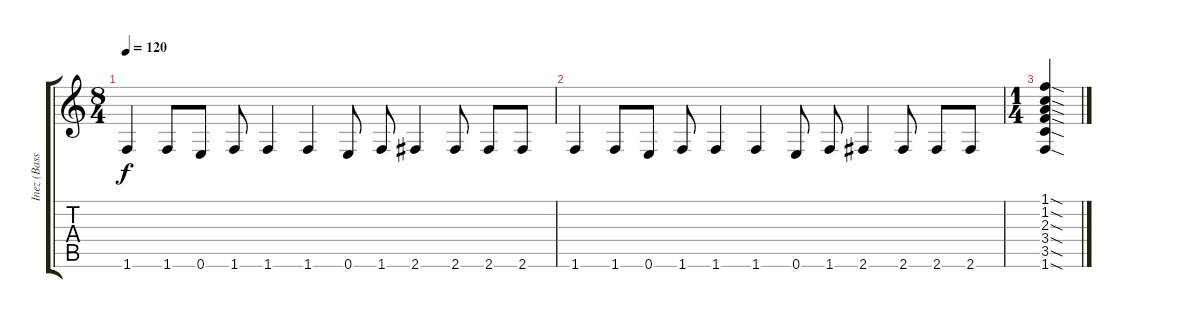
\track ("Inez (Bass)" "Inez (Bass") {instrument electricbassfinger}
\staff {score tabs}
\tuning (E4 B3 G3 D3 A2 E2) {hide}
\ts (8 4)
\tempo 120
\clef g2
\ks c
1.6.4{dy f} 1.6.8 0.6.8 1.6.8 1.6.4 1.6.4 0.6.8 1.6.8 2.6.4 2.6.8 2.6.8 2.6.8 |
1.6.4 1.6.8 0.6.8 1.6.8 1.6.4 1.6.4 0.6.8 1.6.8 2.6.4 2.6.8 2.6.8 2.6.8 |
\ts (1 4)
(1.1{sod} 1.2{sod} 2.3{sod} 3.4{sod} 3.5{sod} 1.6{sod}).4
